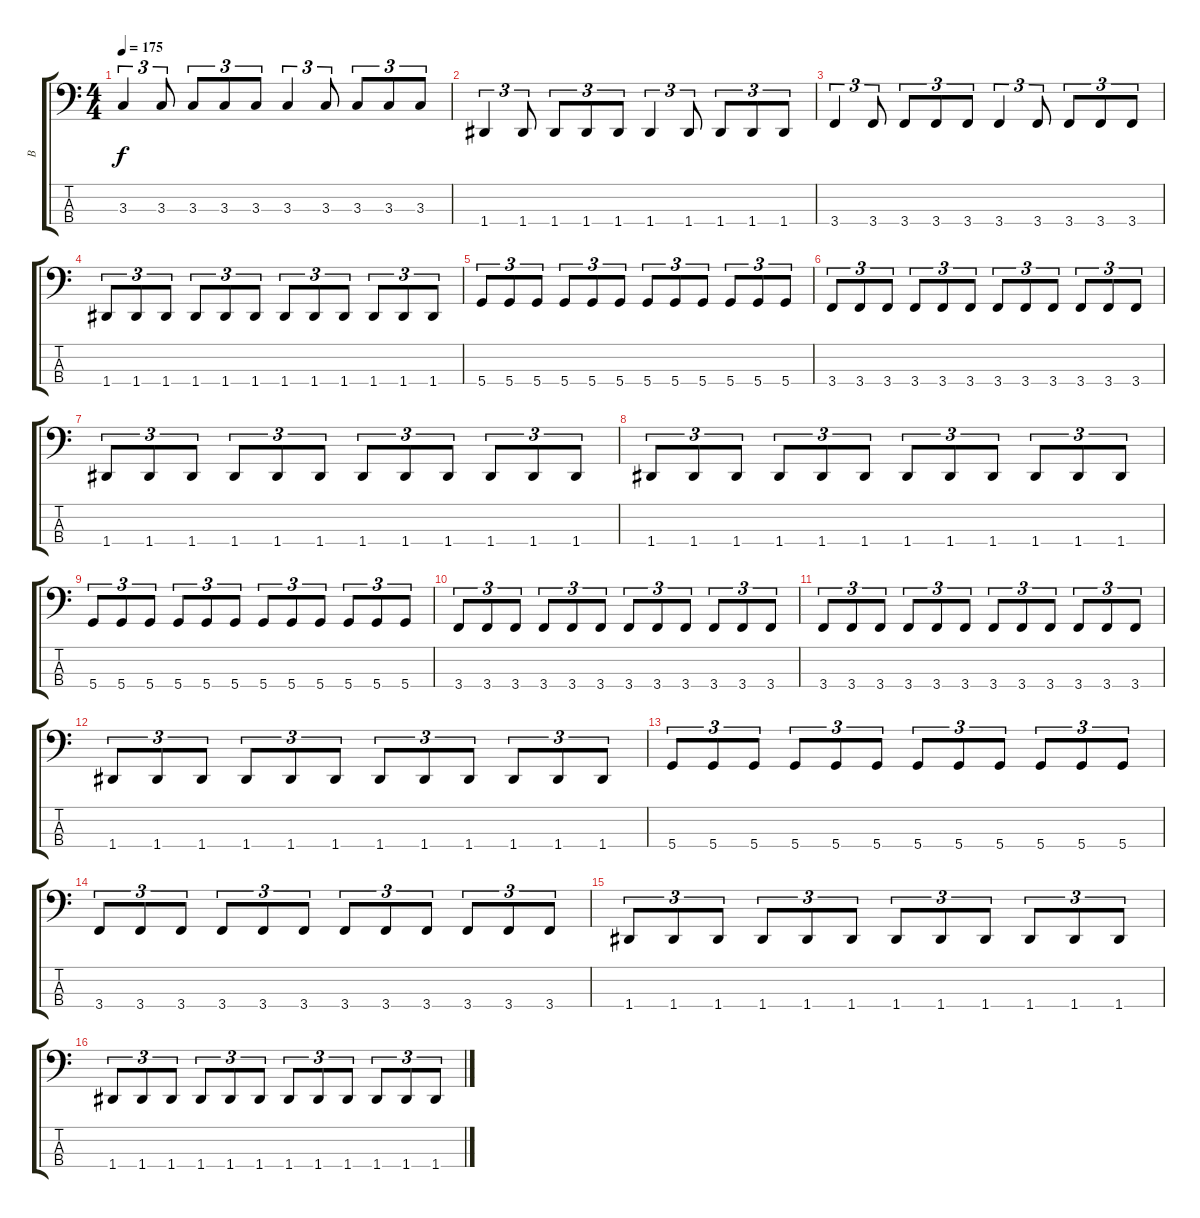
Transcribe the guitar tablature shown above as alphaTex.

\track ("B" "B") {instrument electricbassfinger}
\staff {score tabs}
\tuning (G2 D2 A1 D1) {hide}
\ts (4 4)
\tempo 175
\clef f4
\ks c
3.3.4{tu (3 2) dy f} 3.3.8{tu (3 2)} 3.3.8{tu (3 2)} 3.3.8{tu (3 2)} 3.3.8{tu (3 2)} 3.3.4{tu (3 2)} 3.3.8{tu (3 2)} 3.3.8{tu (3 2)} 3.3.8{tu (3 2)} 3.3.8{tu (3 2)} |
1.4.4{tu (3 2)} 1.4.8{tu (3 2)} 1.4.8{tu (3 2)} 1.4.8{tu (3 2)} 1.4.8{tu (3 2)} 1.4.4{tu (3 2)} 1.4.8{tu (3 2)} 1.4.8{tu (3 2)} 1.4.8{tu (3 2)} 1.4.8{tu (3 2)} |
3.4.4{tu (3 2)} 3.4.8{tu (3 2)} 3.4.8{tu (3 2)} 3.4.8{tu (3 2)} 3.4.8{tu (3 2)} 3.4.4{tu (3 2)} 3.4.8{tu (3 2)} 3.4.8{tu (3 2)} 3.4.8{tu (3 2)} 3.4.8{tu (3 2)} |
1.4.8{tu (3 2)} 1.4.8{tu (3 2)} 1.4.8{tu (3 2)} 1.4.8{tu (3 2)} 1.4.8{tu (3 2)} 1.4.8{tu (3 2)} 1.4.8{tu (3 2)} 1.4.8{tu (3 2)} 1.4.8{tu (3 2)} 1.4.8{tu (3 2)} 1.4.8{tu (3 2)} 1.4.8{tu (3 2)} |
5.4.8{tu (3 2)} 5.4.8{tu (3 2)} 5.4.8{tu (3 2)} 5.4.8{tu (3 2)} 5.4.8{tu (3 2)} 5.4.8{tu (3 2)} 5.4.8{tu (3 2)} 5.4.8{tu (3 2)} 5.4.8{tu (3 2)} 5.4.8{tu (3 2)} 5.4.8{tu (3 2)} 5.4.8{tu (3 2)} |
3.4.8{tu (3 2)} 3.4.8{tu (3 2)} 3.4.8{tu (3 2)} 3.4.8{tu (3 2)} 3.4.8{tu (3 2)} 3.4.8{tu (3 2)} 3.4.8{tu (3 2)} 3.4.8{tu (3 2)} 3.4.8{tu (3 2)} 3.4.8{tu (3 2)} 3.4.8{tu (3 2)} 3.4.8{tu (3 2)} |
1.4.8{tu (3 2)} 1.4.8{tu (3 2)} 1.4.8{tu (3 2)} 1.4.8{tu (3 2)} 1.4.8{tu (3 2)} 1.4.8{tu (3 2)} 1.4.8{tu (3 2)} 1.4.8{tu (3 2)} 1.4.8{tu (3 2)} 1.4.8{tu (3 2)} 1.4.8{tu (3 2)} 1.4.8{tu (3 2)} |
1.4.8{tu (3 2)} 1.4.8{tu (3 2)} 1.4.8{tu (3 2)} 1.4.8{tu (3 2)} 1.4.8{tu (3 2)} 1.4.8{tu (3 2)} 1.4.8{tu (3 2)} 1.4.8{tu (3 2)} 1.4.8{tu (3 2)} 1.4.8{tu (3 2)} 1.4.8{tu (3 2)} 1.4.8{tu (3 2)} |
5.4.8{tu (3 2)} 5.4.8{tu (3 2)} 5.4.8{tu (3 2)} 5.4.8{tu (3 2)} 5.4.8{tu (3 2)} 5.4.8{tu (3 2)} 5.4.8{tu (3 2)} 5.4.8{tu (3 2)} 5.4.8{tu (3 2)} 5.4.8{tu (3 2)} 5.4.8{tu (3 2)} 5.4.8{tu (3 2)} |
3.4.8{tu (3 2)} 3.4.8{tu (3 2)} 3.4.8{tu (3 2)} 3.4.8{tu (3 2)} 3.4.8{tu (3 2)} 3.4.8{tu (3 2)} 3.4.8{tu (3 2)} 3.4.8{tu (3 2)} 3.4.8{tu (3 2)} 3.4.8{tu (3 2)} 3.4.8{tu (3 2)} 3.4.8{tu (3 2)} |
3.4.8{tu (3 2)} 3.4.8{tu (3 2)} 3.4.8{tu (3 2)} 3.4.8{tu (3 2)} 3.4.8{tu (3 2)} 3.4.8{tu (3 2)} 3.4.8{tu (3 2)} 3.4.8{tu (3 2)} 3.4.8{tu (3 2)} 3.4.8{tu (3 2)} 3.4.8{tu (3 2)} 3.4.8{tu (3 2)} |
1.4.8{tu (3 2)} 1.4.8{tu (3 2)} 1.4.8{tu (3 2)} 1.4.8{tu (3 2)} 1.4.8{tu (3 2)} 1.4.8{tu (3 2)} 1.4.8{tu (3 2)} 1.4.8{tu (3 2)} 1.4.8{tu (3 2)} 1.4.8{tu (3 2)} 1.4.8{tu (3 2)} 1.4.8{tu (3 2)} |
5.4.8{tu (3 2)} 5.4.8{tu (3 2)} 5.4.8{tu (3 2)} 5.4.8{tu (3 2)} 5.4.8{tu (3 2)} 5.4.8{tu (3 2)} 5.4.8{tu (3 2)} 5.4.8{tu (3 2)} 5.4.8{tu (3 2)} 5.4.8{tu (3 2)} 5.4.8{tu (3 2)} 5.4.8{tu (3 2)} |
3.4.8{tu (3 2)} 3.4.8{tu (3 2)} 3.4.8{tu (3 2)} 3.4.8{tu (3 2)} 3.4.8{tu (3 2)} 3.4.8{tu (3 2)} 3.4.8{tu (3 2)} 3.4.8{tu (3 2)} 3.4.8{tu (3 2)} 3.4.8{tu (3 2)} 3.4.8{tu (3 2)} 3.4.8{tu (3 2)} |
1.4.8{tu (3 2)} 1.4.8{tu (3 2)} 1.4.8{tu (3 2)} 1.4.8{tu (3 2)} 1.4.8{tu (3 2)} 1.4.8{tu (3 2)} 1.4.8{tu (3 2)} 1.4.8{tu (3 2)} 1.4.8{tu (3 2)} 1.4.8{tu (3 2)} 1.4.8{tu (3 2)} 1.4.8{tu (3 2)} |
1.4.8{tu (3 2)} 1.4.8{tu (3 2)} 1.4.8{tu (3 2)} 1.4.8{tu (3 2)} 1.4.8{tu (3 2)} 1.4.8{tu (3 2)} 1.4.8{tu (3 2)} 1.4.8{tu (3 2)} 1.4.8{tu (3 2)} 1.4.8{tu (3 2)} 1.4.8{tu (3 2)} 1.4.8{tu (3 2)}
